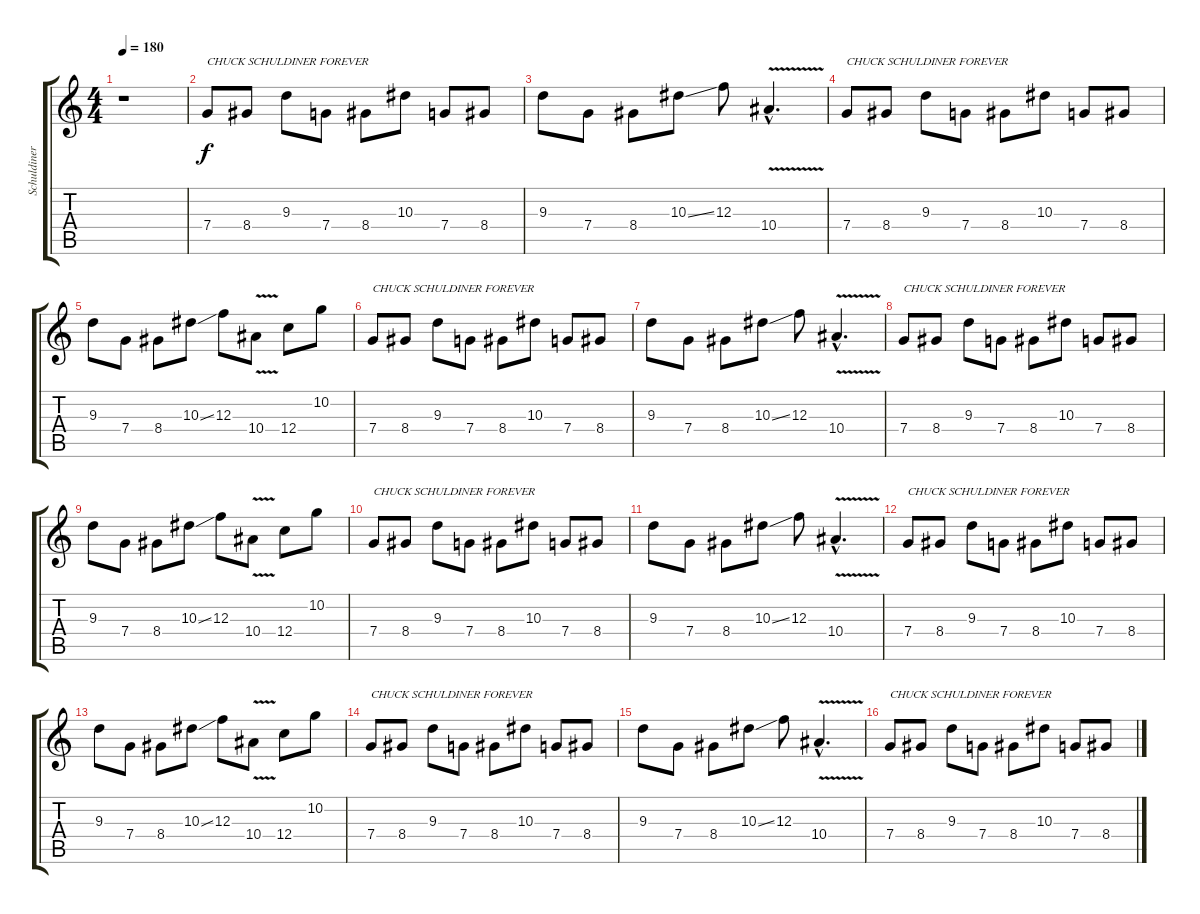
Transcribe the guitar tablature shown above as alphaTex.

\track ("Schuldiner" "Schuldiner") {instrument distortionguitar}
\staff {score tabs}
\tuning (D4 A3 F3 C3 G2 D2) {hide}
\ts (4 4)
\tempo 180
\clef g2
\ks c
r.1{dy f instrument distortionguitar} |
7.4.8{txt "CHUCK SCHULDINER FOREVER"} 8.4.8 9.3.8 7.4.8 8.4.8 10.3.8 7.4.8 8.4.8 |
9.3.8 7.4.8 8.4.8 10.3{ss}.8 12.3.8 10.4{v hac}.4{d} |
7.4.8{txt "CHUCK SCHULDINER FOREVER"} 8.4.8 9.3.8 7.4.8 8.4.8 10.3.8 7.4.8 8.4.8 |
9.3.8 7.4.8 8.4.8 10.3{ss}.8 12.3.8 10.4{v}.8 12.4.8 10.2.8 |
7.4.8{txt "CHUCK SCHULDINER FOREVER"} 8.4.8 9.3.8 7.4.8 8.4.8 10.3.8 7.4.8 8.4.8 |
9.3.8 7.4.8 8.4.8 10.3{ss}.8 12.3.8 10.4{v hac}.4{d} |
7.4.8{txt "CHUCK SCHULDINER FOREVER"} 8.4.8 9.3.8 7.4.8 8.4.8 10.3.8 7.4.8 8.4.8 |
9.3.8 7.4.8 8.4.8 10.3{ss}.8 12.3.8 10.4{v}.8 12.4.8 10.2.8 |
7.4.8{txt "CHUCK SCHULDINER FOREVER"} 8.4.8 9.3.8 7.4.8 8.4.8 10.3.8 7.4.8 8.4.8 |
9.3.8 7.4.8 8.4.8 10.3{ss}.8 12.3.8 10.4{v hac}.4{d} |
7.4.8{txt "CHUCK SCHULDINER FOREVER"} 8.4.8 9.3.8 7.4.8 8.4.8 10.3.8 7.4.8 8.4.8 |
9.3.8 7.4.8 8.4.8 10.3{ss}.8 12.3.8 10.4{v}.8 12.4.8 10.2.8 |
7.4.8{txt "CHUCK SCHULDINER FOREVER"} 8.4.8 9.3.8 7.4.8 8.4.8 10.3.8 7.4.8 8.4.8 |
9.3.8 7.4.8 8.4.8 10.3{ss}.8 12.3.8 10.4{v hac}.4{d} |
7.4.8{txt "CHUCK SCHULDINER FOREVER"} 8.4.8 9.3.8 7.4.8 8.4.8 10.3.8 7.4.8 8.4.8
